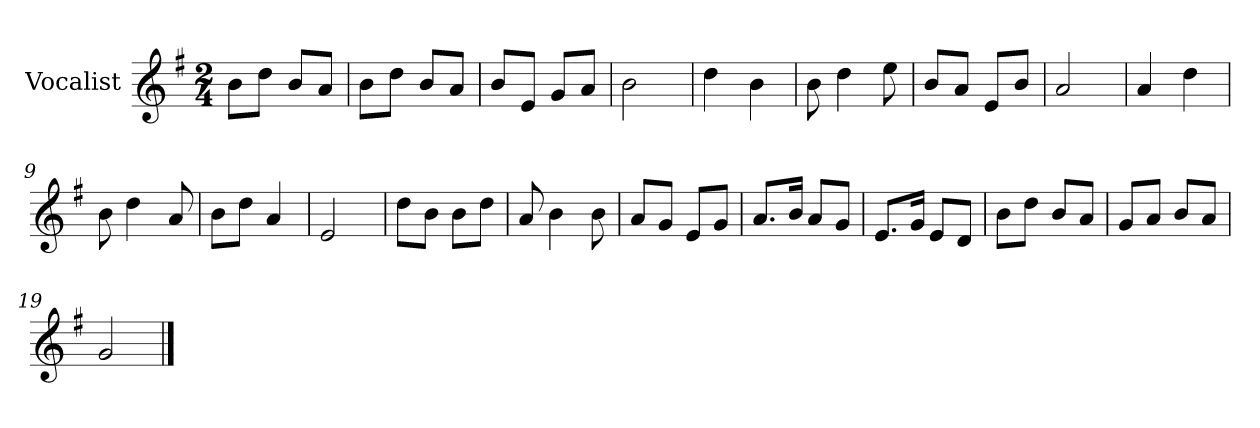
**kern
*part1
*staff1
*I"Vocalist
*k[f#]
*G:
*M2/4
=
8bL
8ddJ
8bL
8aJ
=1
8bL
8ddJ
8bL
8aJ
=2
8bL
8eJ
8gL
8aJ
=3
2b
=4
4dd
4b
=5
8b
4dd
8ee
=6
8bL
8aJ
8eL
8bJ
=7
2a
=8
4a
4dd
=9
8b
4dd
8a
=10
8bL
8ddJ
4a
=11
2e
=12
8ddL
8bJ
8bL
8ddJ
=13
8a
4b
8b
=14
8aL
8gJ
8eL
8gJ
=15
8.aL
16bJk
8aL
8gJ
=16
8.eL
16gJk
8eL
8dJ
=17
8bL
8ddJ
8bL
8aJ
=18
8gL
8aJ
8bL
8aJ
=19
2g
==
*-
